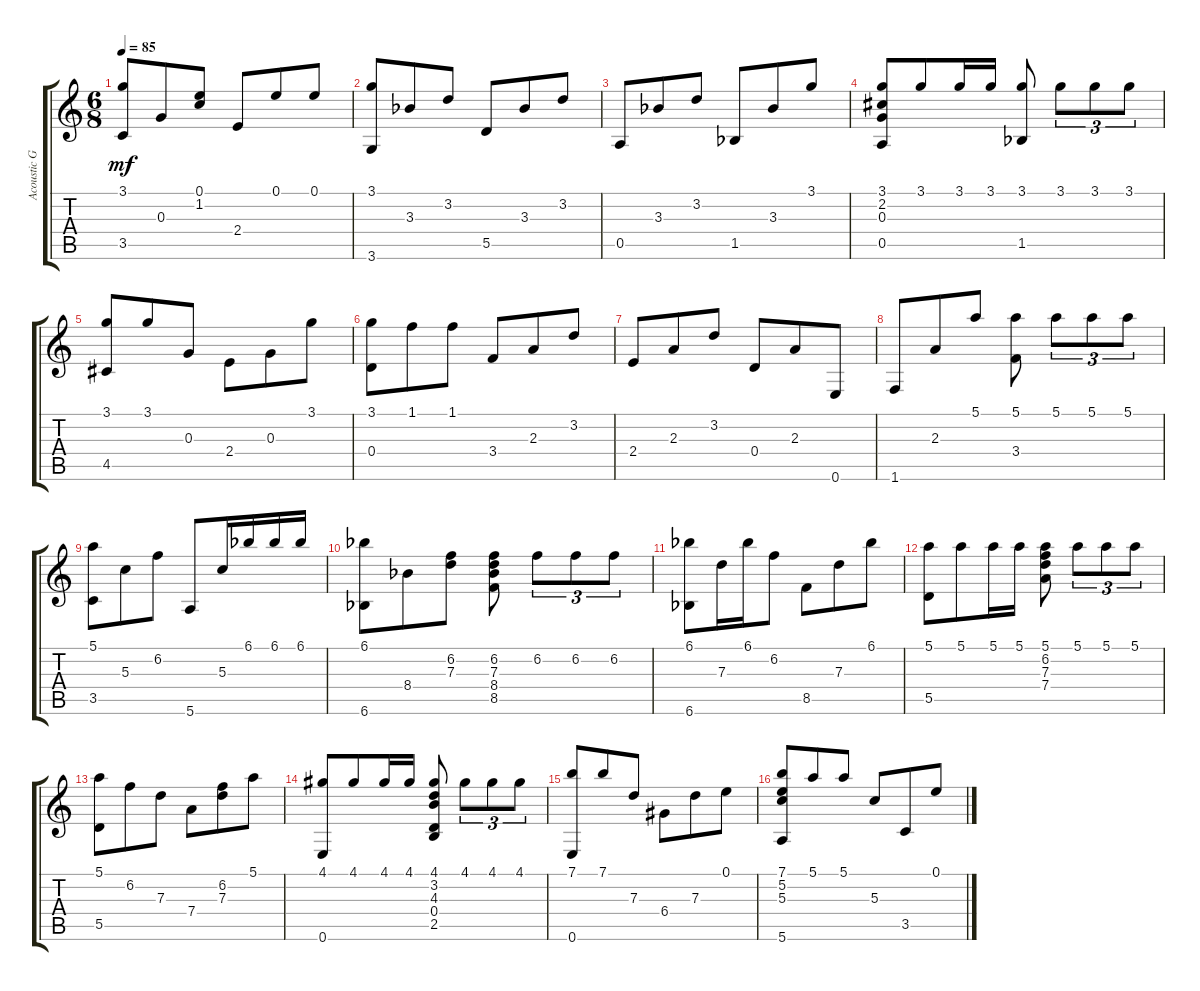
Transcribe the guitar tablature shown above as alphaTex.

\track ("Acoustic Guitar" "Acoustic G") {instrument acousticguitarnylon}
\staff {score tabs}
\tuning (E4 B3 G3 D3 A2 E2) {hide}
\ts (6 8)
\tempo 85
\clef g2
\ks c
(3.1 3.5).8{dy mf} 0.3.8 (0.1 1.2).8 2.4.8 0.1.8 0.1.8 |
(3.1 3.6).8 3.3{acc b}.8 3.2.8 5.5.8 3.3{acc b}.8 3.2.8 |
0.5.8 3.3{acc b}.8 3.2.8 1.5{acc b}.8 3.3{acc b}.8 3.1.8 |
(3.1 2.2 0.3 0.5).8 3.1.8 3.1.16 3.1.16 (3.1 1.5{acc b}).8 3.1.8{tu (3 2)} 3.1.8{tu (3 2)} 3.1.8{tu (3 2)} |
(3.1 4.5).8 3.1.8 0.3.8 2.4.8 0.3.8 3.1.8 |
(3.1 0.4).8 1.1.8 1.1.8 3.4.8 2.3.8 3.2.8 |
2.4.8 2.3.8 3.2.8 0.4.8 2.3.8 0.6.8 |
1.6.8 2.3.8 5.1.8 (5.1 3.4).8 5.1.8{tu (3 2)} 5.1.8{tu (3 2)} 5.1.8{tu (3 2)} |
(5.1 3.5).8 5.3.8 6.2.8 5.6.8 5.3.16 6.1{acc b}.16 6.1{acc b}.16 6.1{acc b}.16 |
(6.1{acc b} 6.6{acc b}).8 8.4{acc b}.8 (6.2 7.3).8 (6.2 7.3 8.4{acc b} 8.5).8 6.2.8{tu (3 2)} 6.2.8{tu (3 2)} 6.2.8{tu (3 2)} |
(6.1{acc b} 6.6{acc b}).8 7.3.16 6.1{acc b}.16 6.2.8 8.5.8 7.3.8 6.1{acc b}.8 |
(5.1 5.5).8 5.1.8 5.1.16 5.1.16 (5.1 6.2 7.3 7.4).8 5.1.8{tu (3 2)} 5.1.8{tu (3 2)} 5.1.8{tu (3 2)} |
(5.1 5.5).8 6.2.8 7.3.8 7.4.8 (6.2 7.3).8 5.1.8 |
(4.1 0.6).8 4.1.8 4.1.16 4.1.16 (4.1 3.2 4.3 0.4 2.5).8 4.1.8{tu (3 2)} 4.1.8{tu (3 2)} 4.1.8{tu (3 2)} |
(7.1 0.6).8 7.1.8 7.3.8 6.4.8 7.3.8 0.1.8 |
(7.1 5.2 5.3 5.6).8 5.1.8 5.1.8 5.3.8 3.5.8 0.1.8
